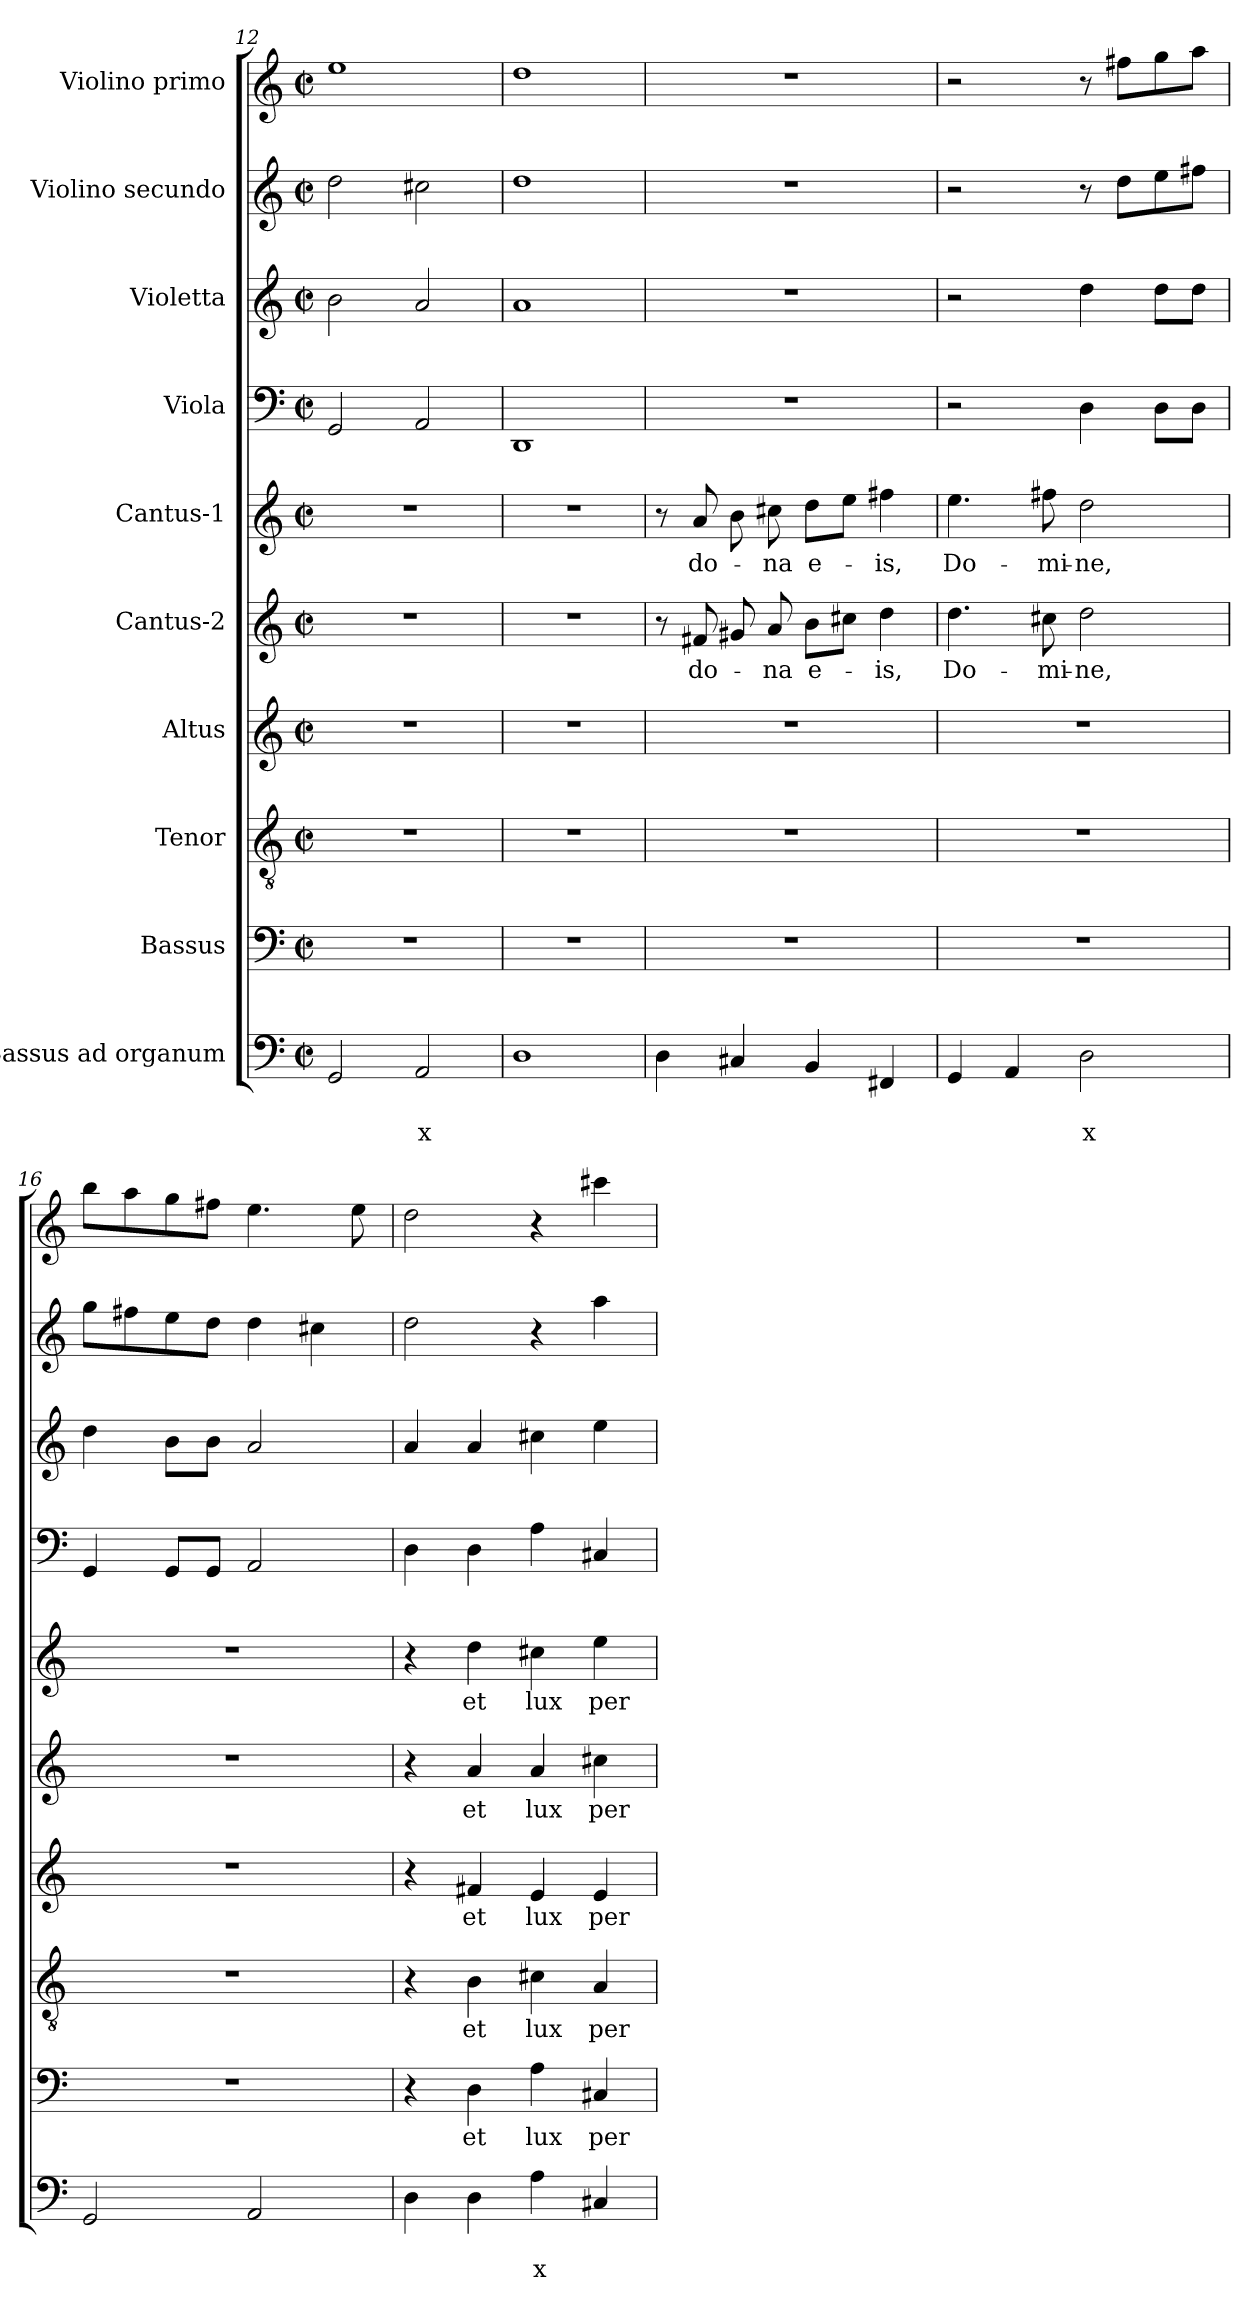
**kern	**text	**text	**kern	**text	**kern	**text	**kern	**text	**kern	**text	**kern	**text	**kern	**kern	**kern	**kern
*part10	*part10	*part10	*part9	*part9	*part8	*part8	*part7	*part7	*part6	*part6	*part5	*part5	*part4	*part3	*part2	*part1
*staff10	*staff10	*staff10	*staff9	*staff9	*staff8	*staff8	*staff7	*staff7	*staff6	*staff6	*staff5	*staff5	*staff4	*staff3	*staff2	*staff1
*I"Bassus ad  organum	*	*	*I"Bassus	*	*I"Tenor	*	*I"Altus	*	*I"Cantus-2	*	*I"Cantus-1	*	*I"Viola	*I"Violetta	*I"Violino secundo	*I"Violino primo
*clefF4	*	*	*clefF4	*	*clefGv2	*	*clefG2	*	*clefG2	*	*clefG2	*	*clefF4	*clefG2	*clefG2	*clefG2
*k[]	*	*	*k[]	*	*k[]	*	*k[]	*	*k[]	*	*k[]	*	*k[]	*k[]	*k[]	*k[]
*C:	*	*	*C:	*	*C:	*	*C:	*	*C:	*	*C:	*	*C:	*C:	*C:	*C:
*M2/2	*	*	*M2/2	*	*M2/2	*	*M2/2	*	*M2/2	*	*M2/2	*	*M2/2	*M2/2	*M2/2	*M2/2
*met(c|)	*	*	*met(c|)	*	*met(c|)	*	*met(c|)	*	*met(c|)	*	*met(c|)	*	*met(c|)	*met(c|)	*met(c|)	*met(c|)
=12	=12	=12	=12	=12	=12	=12	=12	=12	=12	=12	=12	=12	=12	=12	=12	=12
2GG/	.	.	1r	.	1r	.	1r	.	1r	.	1r	.	2GG/	2b\	2dd\	1ee
!	!	!LO:LY:b	!	!	!	!	!	!	!	!	!	!	!	!	!	!
2AA/	.	x	.	.	.	.	.	.	.	.	.	.	2AA/	2a/	2cc#X\	.
=13	=13	=13	=13	=13	=13	=13	=13	=13	=13	=13	=13	=13	=13	=13	=13	=13
1D	.	.	1r	.	1r	.	1r	.	1r	.	1r	.	1DD	1a	1dd	1dd
=14	=14	=14	=14	=14	=14	=14	=14	=14	=14	=14	=14	=14	=14	=14	=14	=14
4D\	.	.	1r	.	1r	.	1r	.	8r	.	8r	.	1r	1r	1r	1r
!	!	!	!	!	!	!	!	!	!	!LO:LY:b	!	!LO:LY:b	!	!	!	!
.	.	.	.	.	.	.	.	.	8f#X/	do-	8a/	do-	.	.	.	.
4C#X/	.	.	.	.	.	.	.	.	8g#X/	.	8b\	.	.	.	.	.
!	!	!	!	!	!	!	!	!	!	!LO:LY:b	!	!LO:LY:b	!	!	!	!
.	.	.	.	.	.	.	.	.	8a/	-na	8cc#X\	-na	.	.	.	.
!	!	!	!	!	!	!	!	!	!	!LO:LY:b	!	!LO:LY:b	!	!	!	!
4BB/	.	.	.	.	.	.	.	.	8b\L	e-	8dd\L	e-	.	.	.	.
.	.	.	.	.	.	.	.	.	8cc#X\J	.	8ee\J	.	.	.	.	.
!	!	!	!	!	!	!	!	!	!	!LO:LY:b	!	!LO:LY:b	!	!	!	!
4FF#X/	.	.	.	.	.	.	.	.	4dd\	-is,	4ff#X\	-is,	.	.	.	.
=15	=15	=15	=15	=15	=15	=15	=15	=15	=15	=15	=15	=15	=15	=15	=15	=15
!	!	!	!	!	!	!	!	!	!	!LO:LY:b	!	!LO:LY:b	!	!	!	!
4GG/	.	.	1r	.	1r	.	1r	.	4.dd\	Do-	4.ee\	Do-	2r	2r	2r	2r
4AA/	.	.	.	.	.	.	.	.	.	.	.	.	.	.	.	.
!	!	!	!	!	!	!	!	!	!	!LO:LY:b	!	!LO:LY:b	!	!	!	!
.	.	.	.	.	.	.	.	.	8cc#X\	-mi-	8ff#X\	-mi-	.	.	.	.
!	!	!LO:LY:b	!	!	!	!	!	!	!	!LO:LY:b	!	!LO:LY:b	!	!	!	!
2D\	.	x	.	.	.	.	.	.	2dd\	-ne,	2dd\	-ne,	4D\	4dd\	8r	8r
.	.	.	.	.	.	.	.	.	.	.	.	.	.	.	8dd\L	8ff#X\L
.	.	.	.	.	.	.	.	.	.	.	.	.	8D\L	8dd\L	8ee\	8gg\
.	.	.	.	.	.	.	.	.	.	.	.	.	8D\J	8dd\J	8ff#X\J	8aa\J
=16	=16	=16	=16	=16	=16	=16	=16	=16	=16	=16	=16	=16	=16	=16	=16	=16
2GG/	.	.	1r	.	1r	.	1r	.	1r	.	1r	.	4GG/	4dd\	8gg\L	8bb\L
.	.	.	.	.	.	.	.	.	.	.	.	.	.	.	8ff#X\	8aa\
.	.	.	.	.	.	.	.	.	.	.	.	.	8GG/L	8b\L	8ee\	8gg\
.	.	.	.	.	.	.	.	.	.	.	.	.	8GG/J	8b\J	8dd\J	8ff#X\J
2AA/	.	.	.	.	.	.	.	.	.	.	.	.	2AA/	2a/	4dd\	4.ee\
.	.	.	.	.	.	.	.	.	.	.	.	.	.	.	4cc#X\	.
.	.	.	.	.	.	.	.	.	.	.	.	.	.	.	.	8ee\
!!LO:LB:g=z
=17	=17	=17	=17	=17	=17	=17	=17	=17	=17	=17	=17	=17	=17	=17	=17	=17
4D\	.	.	4r	.	4r	.	4r	.	4r	.	4r	.	4D\	4a/	2dd\	2dd\
!	!	!	!	!LO:LY:b	!	!LO:LY:b	!	!LO:LY:b	!	!LO:LY:b	!	!LO:LY:b	!	!	!	!
4D\	.	.	4D\	et	4B\	et	4f#X/	et	4a/	et	4dd\	et	4D\	4a/	.	.
!	!	!LO:LY:b	!	!LO:LY:b	!	!LO:LY:b	!	!LO:LY:b	!	!LO:LY:b	!	!LO:LY:b	!	!	!	!
4A\	.	x	4A\	lux	4c#X\	lux	4e/	lux	4a/	lux	4cc#X\	lux	4A\	4cc#X\	4r	4r
!	!	!	!	!LO:LY:b	!	!LO:LY:b	!	!LO:LY:b	!	!LO:LY:b	!	!LO:LY:b	!	!	!	!
4C#X/	.	.	4C#X/	per-	4A/	per-	4e/	per-	4cc#X\	per-	4ee\	per-	4C#X/	4ee\	4aa\	4ccc#X\
=	=	=	=	=	=	=	=	=	=	=	=	=	=	=	=	=
*-	*-	*-	*-	*-	*-	*-	*-	*-	*-	*-	*-	*-	*-	*-	*-	*-
